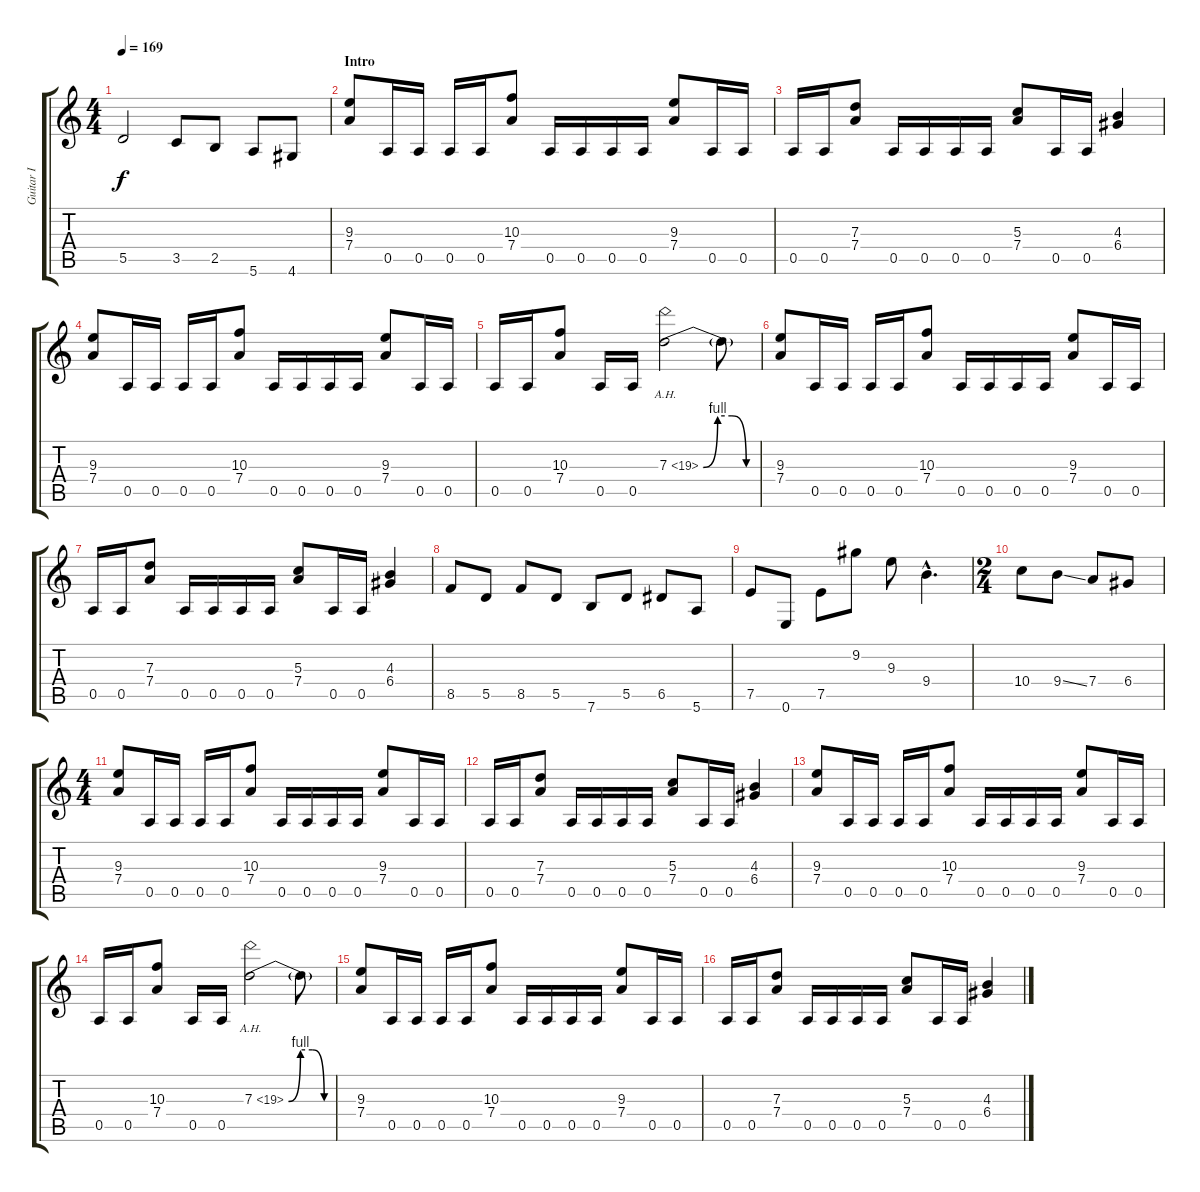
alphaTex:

\track ("Guitar I" "Guitar I") {instrument distortionguitar}
\staff {score tabs}
\tuning (E4 B3 G3 D3 A2 E2) {hide}
\ts (4 4)
\tempo 169
\clef g2
\ks c
5.5.2{dy f} 3.5.8 2.5.8 5.6.8 4.6.8 |
\section ("" "Intro")
(9.3 7.4).8 0.5.16 0.5.16 0.5.16 0.5.16 (10.3 7.4).8 0.5.16 0.5.16 0.5.16 0.5.16 (9.3 7.4).8 0.5.16 0.5.16 |
0.5.16 0.5.16 (7.3 7.4).8 0.5.16 0.5.16 0.5.16 0.5.16 (5.3 7.4).8 0.5.16 0.5.16 (4.3 6.4).4 |
(9.3 7.4).8 0.5.16 0.5.16 0.5.16 0.5.16 (10.3 7.4).8 0.5.16 0.5.16 0.5.16 0.5.16 (9.3 7.4).8 0.5.16 0.5.16 |
0.5.16 0.5.16 (10.3 7.4).8 0.5.16 0.5.16 7.3{be (custom 0 0 15 4 30 4 45 0 60 0) ah 12}.2 7.3{t}.8 |
(9.3 7.4).8 0.5.16 0.5.16 0.5.16 0.5.16 (10.3 7.4).8 0.5.16 0.5.16 0.5.16 0.5.16 (9.3 7.4).8 0.5.16 0.5.16 |
0.5.16 0.5.16 (7.3 7.4).8 0.5.16 0.5.16 0.5.16 0.5.16 (5.3 7.4).8 0.5.16 0.5.16 (4.3 6.4).4 |
8.5.8 5.5.8 8.5.8 5.5.8 7.6.8 5.5.8 6.5.8 5.6.8 |
7.5.8 0.6.8 7.5.8 9.2.8 9.3.8 9.4{hac}.4{d} |
\ts (2 4)
10.4.8 9.4{ss}.8 7.4.8 6.4.8 |
\ts (4 4)
(9.3 7.4).8 0.5.16 0.5.16 0.5.16 0.5.16 (10.3 7.4).8 0.5.16 0.5.16 0.5.16 0.5.16 (9.3 7.4).8 0.5.16 0.5.16 |
0.5.16 0.5.16 (7.3 7.4).8 0.5.16 0.5.16 0.5.16 0.5.16 (5.3 7.4).8 0.5.16 0.5.16 (4.3 6.4).4 |
(9.3 7.4).8 0.5.16 0.5.16 0.5.16 0.5.16 (10.3 7.4).8 0.5.16 0.5.16 0.5.16 0.5.16 (9.3 7.4).8 0.5.16 0.5.16 |
0.5.16 0.5.16 (10.3 7.4).8 0.5.16 0.5.16 7.3{be (custom 0 0 15 4 30 4 45 0 60 0) ah 12}.2 7.3{t}.8 |
(9.3 7.4).8 0.5.16 0.5.16 0.5.16 0.5.16 (10.3 7.4).8 0.5.16 0.5.16 0.5.16 0.5.16 (9.3 7.4).8 0.5.16 0.5.16 |
0.5.16 0.5.16 (7.3 7.4).8 0.5.16 0.5.16 0.5.16 0.5.16 (5.3 7.4).8 0.5.16 0.5.16 (4.3 6.4).4
